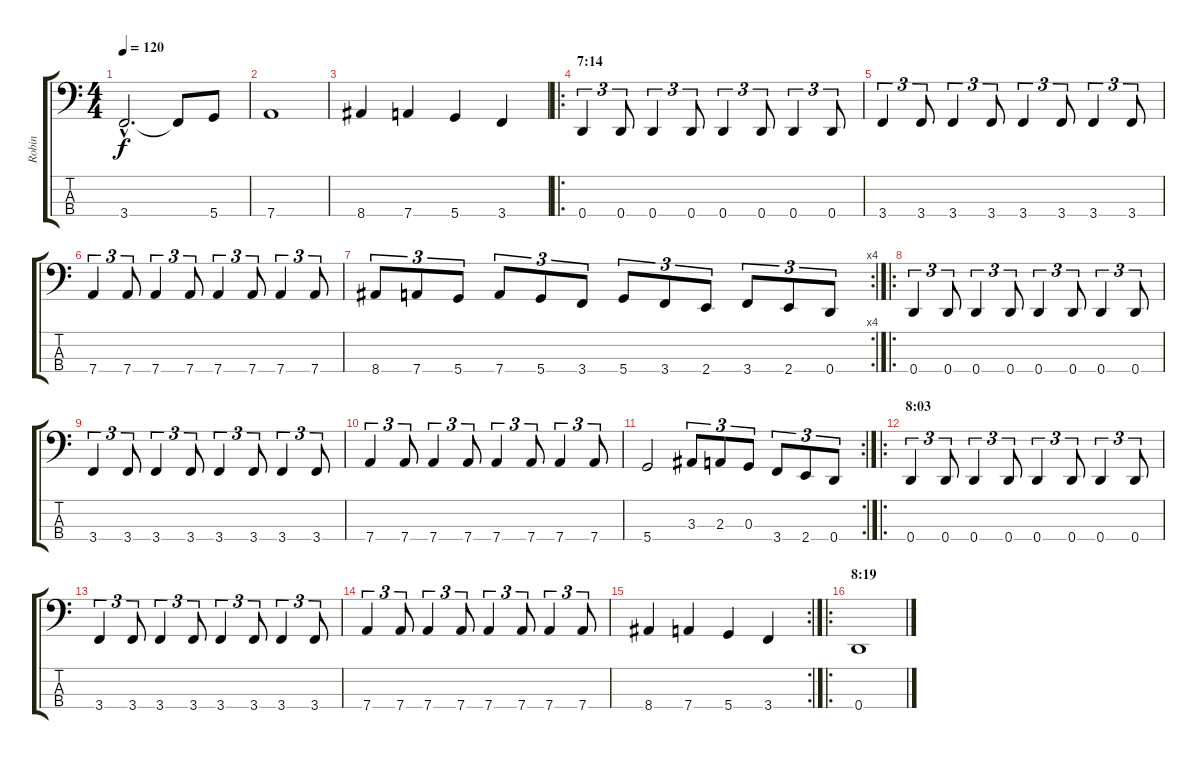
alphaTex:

\track ("Robin" "Robin") {instrument electricbasspick}
\staff {score tabs}
\tuning (F2 C2 G1 D1) {hide}
\ts (4 4)
\tempo 120
\clef f4
\ks c
3.4{hac}.2{d dy f} 3.4{t}.8 5.4.8 |
7.4.1 |
8.4.4 7.4.4 5.4.4 3.4.4 |
\ro
\section ("" "7:14")
0.4.4{tu (3 2)} 0.4.8{tu (3 2)} 0.4.4{tu (3 2)} 0.4.8{tu (3 2)} 0.4.4{tu (3 2)} 0.4.8{tu (3 2)} 0.4.4{tu (3 2)} 0.4.8{tu (3 2)} |
3.4.4{tu (3 2)} 3.4.8{tu (3 2)} 3.4.4{tu (3 2)} 3.4.8{tu (3 2)} 3.4.4{tu (3 2)} 3.4.8{tu (3 2)} 3.4.4{tu (3 2)} 3.4.8{tu (3 2)} |
7.4.4{tu (3 2)} 7.4.8{tu (3 2)} 7.4.4{tu (3 2)} 7.4.8{tu (3 2)} 7.4.4{tu (3 2)} 7.4.8{tu (3 2)} 7.4.4{tu (3 2)} 7.4.8{tu (3 2)} |
\rc 4
8.4.8{tu (3 2)} 7.4.8{tu (3 2)} 5.4.8{tu (3 2)} 7.4.8{tu (3 2)} 5.4.8{tu (3 2)} 3.4.8{tu (3 2)} 5.4.8{tu (3 2)} 3.4.8{tu (3 2)} 2.4.8{tu (3 2)} 3.4.8{tu (3 2)} 2.4.8{tu (3 2)} 0.4.8{tu (3 2)} |
\ro
0.4.4{tu (3 2)} 0.4.8{tu (3 2)} 0.4.4{tu (3 2)} 0.4.8{tu (3 2)} 0.4.4{tu (3 2)} 0.4.8{tu (3 2)} 0.4.4{tu (3 2)} 0.4.8{tu (3 2)} |
3.4.4{tu (3 2)} 3.4.8{tu (3 2)} 3.4.4{tu (3 2)} 3.4.8{tu (3 2)} 3.4.4{tu (3 2)} 3.4.8{tu (3 2)} 3.4.4{tu (3 2)} 3.4.8{tu (3 2)} |
7.4.4{tu (3 2)} 7.4.8{tu (3 2)} 7.4.4{tu (3 2)} 7.4.8{tu (3 2)} 7.4.4{tu (3 2)} 7.4.8{tu (3 2)} 7.4.4{tu (3 2)} 7.4.8{tu (3 2)} |
\rc 2
5.4.2 3.3.8{tu (3 2)} 2.3.8{tu (3 2)} 0.3.8{tu (3 2)} 3.4.8{tu (3 2)} 2.4.8{tu (3 2)} 0.4.8{tu (3 2)} |
\ro
\section ("" "8:03")
0.4.4{tu (3 2)} 0.4.8{tu (3 2)} 0.4.4{tu (3 2)} 0.4.8{tu (3 2)} 0.4.4{tu (3 2)} 0.4.8{tu (3 2)} 0.4.4{tu (3 2)} 0.4.8{tu (3 2)} |
3.4.4{tu (3 2)} 3.4.8{tu (3 2)} 3.4.4{tu (3 2)} 3.4.8{tu (3 2)} 3.4.4{tu (3 2)} 3.4.8{tu (3 2)} 3.4.4{tu (3 2)} 3.4.8{tu (3 2)} |
7.4.4{tu (3 2)} 7.4.8{tu (3 2)} 7.4.4{tu (3 2)} 7.4.8{tu (3 2)} 7.4.4{tu (3 2)} 7.4.8{tu (3 2)} 7.4.4{tu (3 2)} 7.4.8{tu (3 2)} |
\rc 2
8.4.4 7.4.4 5.4.4 3.4.4 |
\ro
\section ("" "8:19")
0.4.1
